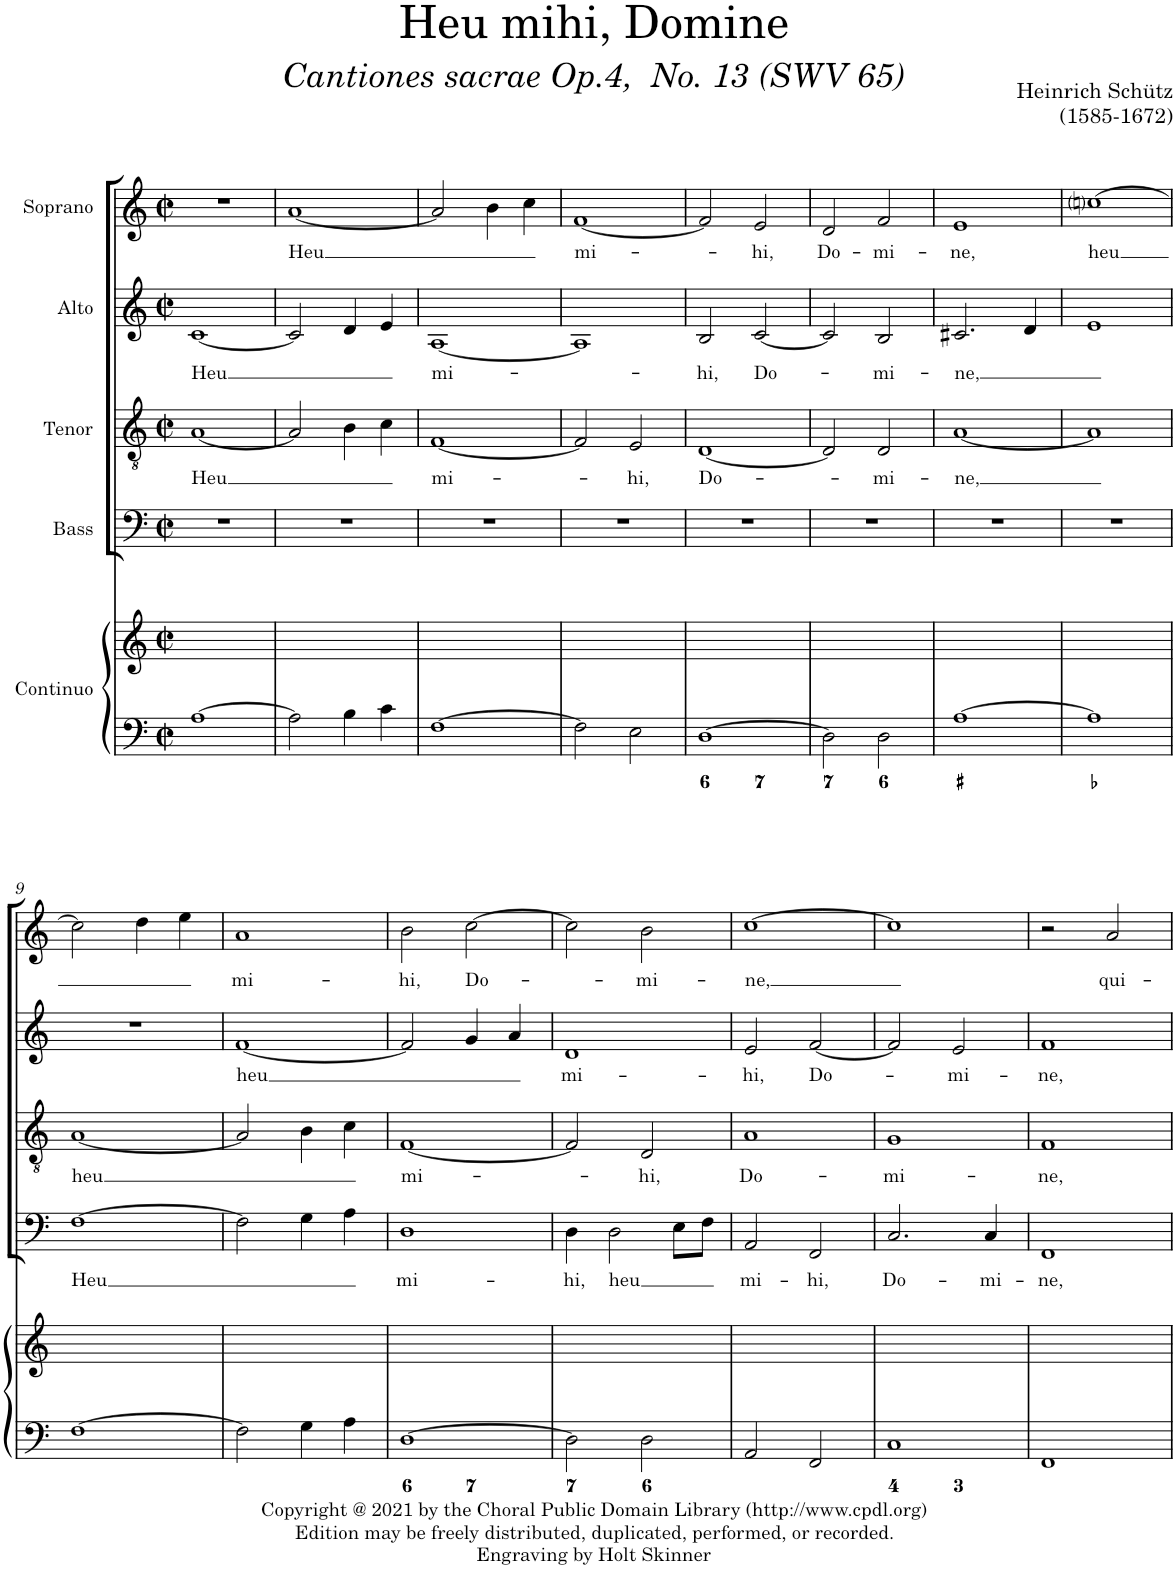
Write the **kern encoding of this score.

**kern	**kern	**kern	**text	**kern	**text	**kern	**text	**kern	**text
*part5	*part5	*part4	*part4	*part3	*part3	*part2	*part2	*part1	*part1
*staff6	*staff5	*staff4	*staff4	*staff3	*staff3	*staff2	*staff2	*staff1	*staff1
*I"Continuo	*	*I"Bass	*	*I"Tenor	*	*I"Alto	*	*I"Soprano	*
*clefF4	*clefG2	*clefF4	*	*clefGv2	*	*clefG2	*	*clefG2	*
*k[]	*k[]	*k[]	*	*k[]	*	*k[]	*	*k[]	*
*M2/2	*M2/2	*M2/2	*	*M2/2	*	*M2/2	*	*M2/2	*
*met(c|)	*met(c|)	*met(c|)	*	*met(c|)	*	*met(c|)	*	*met(c|)	*
=1	=1	=1	=1	=1	=1	=1	=1	=1	=1
!	!	!	!	!	!LO:LY:b	!	!LO:LY:b	!	!
[1A	1ryy	1r	.	[1A	Heu	[1c	Heu	1r	.
=2	=2	=2	=2	=2	=2	=2	=2	=2	=2
!	!	!	!	!	!	!	!	!	!LO:LY:b
2A\]	1ryy	1r	.	2A/]	.	2c/]	.	[1a	Heu
4B\	.	.	.	4B\	.	4d/	.	.	.
4c\	.	.	.	4c\	.	4e/	.	.	.
=3	=3	=3	=3	=3	=3	=3	=3	=3	=3
!	!	!	!	!	!LO:LY:b	!	!LO:LY:b	!	!
[1F	1ryy	1r	.	[1F	mi-	[1A	mi-	2a/]	.
.	.	.	.	.	.	.	.	4b\	.
.	.	.	.	.	.	.	.	4cc\	.
=4	=4	=4	=4	=4	=4	=4	=4	=4	=4
!	!	!	!	!	!	!	!	!	!LO:LY:b
2F\]	1ryy	1r	.	2F/]	.	1A]	.	[1f	mi-
!	!	!	!	!	!LO:LY:b	!	!	!	!
2E\	.	.	.	2E/	-hi,	.	.	.	.
=5	=5	=5	=5	=5	=5	=5	=5	=5	=5
!	!	!	!	!	!LO:LY:b	!	!LO:LY:b	!	!
[1D	1ryy	1r	.	[1D	Do-	2B/	-hi,	2f/]	.
!	!	!	!	!	!	!	!LO:LY:b	!	!LO:LY:b
.	.	.	.	.	.	[2c/	Do-	2e/	-hi,
=6	=6	=6	=6	=6	=6	=6	=6	=6	=6
!	!	!	!	!	!	!	!	!	!LO:LY:b
2D\]	1ryy	1r	.	2D/]	.	2c/]	.	2d/	Do-
!	!	!	!	!	!LO:LY:b	!	!LO:LY:b	!	!LO:LY:b
2D\	.	.	.	2D/	-mi-	2B/	-mi-	2f/	-mi-
=7	=7	=7	=7	=7	=7	=7	=7	=7	=7
!	!	!	!	!	!LO:LY:b	!	!LO:LY:b	!	!LO:LY:b
[1A	1ryy	1r	.	[1A	-ne,	2.c#X/	-ne,	1e	-ne,
.	.	.	.	.	.	4d/	.	.	.
=8	=8	=8	=8	=8	=8	=8	=8	=8	=8
!	!	!	!	!	!	!	!	!	!LO:LY:b
1A]	1ryy	1r	.	1A]	.	1e	.	[1ccni	heu
!!LO:LB:g=z
=9	=9	=9	=9	=9	=9	=9	=9	=9	=9
!	!	!	!LO:LY:b	!	!LO:LY:b	!	!	!	!
[1F	1ryy	[1F	Heu	[1A	heu	1r	.	2cc\]	.
.	.	.	.	.	.	.	.	4dd\	.
.	.	.	.	.	.	.	.	4ee\	.
=10	=10	=10	=10	=10	=10	=10	=10	=10	=10
!	!	!	!	!	!	!	!LO:LY:b	!	!LO:LY:b
2F\]	1ryy	2F\]	.	2A/]	.	[1f	heu	1a	mi-
4G\	.	4G\	.	4B\	.	.	.	.	.
4A\	.	4A\	.	4c\	.	.	.	.	.
=11	=11	=11	=11	=11	=11	=11	=11	=11	=11
!	!	!	!LO:LY:b	!	!LO:LY:b	!	!	!	!LO:LY:b
[1D	1ryy	1D	mi-	[1F	mi-	2f/]	.	2b\	-hi,
!	!	!	!	!	!	!	!	!	!LO:LY:b
.	.	.	.	.	.	4g/	.	[2cc\	Do-
.	.	.	.	.	.	4a/	.	.	.
=12	=12	=12	=12	=12	=12	=12	=12	=12	=12
!	!	!	!LO:LY:b	!	!	!	!LO:LY:b	!	!
2D\]	1ryy	4D\	-hi,	2F/]	.	1d	mi-	2cc\]	.
!	!	!	!LO:LY:b	!	!	!	!	!	!
.	.	2D\	heu	.	.	.	.	.	.
!	!	!	!	!	!LO:LY:b	!	!	!	!LO:LY:b
2D\	.	.	.	2D/	-hi,	.	.	2b\	-mi-
.	.	8E\L	.	.	.	.	.	.	.
.	.	8F\J	.	.	.	.	.	.	.
=13	=13	=13	=13	=13	=13	=13	=13	=13	=13
!	!	!	!LO:LY:b	!	!LO:LY:b	!	!LO:LY:b	!	!LO:LY:b
2AA/	1ryy	2AA/	mi-	1A	Do-	2e/	-hi,	[1cc	-ne,
!	!	!	!LO:LY:b	!	!	!	!LO:LY:b	!	!
2FF/	.	2FF/	-hi,	.	.	[2f/	Do-	.	.
=14	=14	=14	=14	=14	=14	=14	=14	=14	=14
!	!	!	!LO:LY:b	!	!LO:LY:b	!	!	!	!
1C	1ryy	2.C/	Do-	1G	-mi-	2f/]	.	1cc]	.
!	!	!	!	!	!	!	!LO:LY:b	!	!
.	.	.	.	.	.	2e/	-mi-	.	.
!	!	!	!LO:LY:b	!	!	!	!	!	!
.	.	4C/	-mi-	.	.	.	.	.	.
=15	=15	=15	=15	=15	=15	=15	=15	=15	=15
!	!	!	!LO:LY:b	!	!LO:LY:b	!	!LO:LY:b	!	!
1FF	1ryy	1FF	-ne,	1F	-ne,	1f	-ne,	2r	.
!	!	!	!	!	!	!	!	!	!LO:LY:b
.	.	.	.	.	.	.	.	2a/	qui-
=	=	=	=	=	=	=	=	=	=
*-	*-	*-	*-	*-	*-	*-	*-	*-	*-
